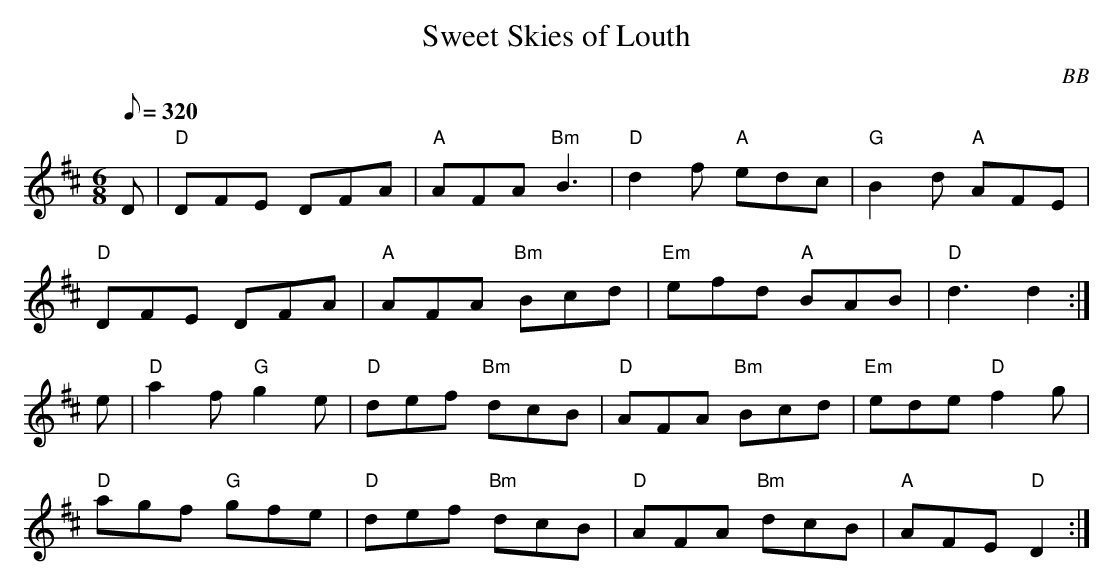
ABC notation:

X:1
T: Sweet Skies of Louth
C: BB
L: 1/8
M: 6/8
Q: 1/8=320
K: D
D|"D"DFE DFA | "A"AFA "Bm"B3 | "D"d2f "A"edc | "G"B2d "A"AFE |
"D"DFE DFA | "A"AFA "Bm"Bcd | "Em"efd "A"BAB | "D"d3 d2 :|
e|"D"a2f "G"g2e |"D"def "Bm"dcB | "D"AFA "Bm"Bcd | "Em"ede "D"f2g |
"D"agf "G"gfe | "D"def "Bm"dcB | "D"AFA "Bm"dcB |"A"AFE "D"D2 :|
